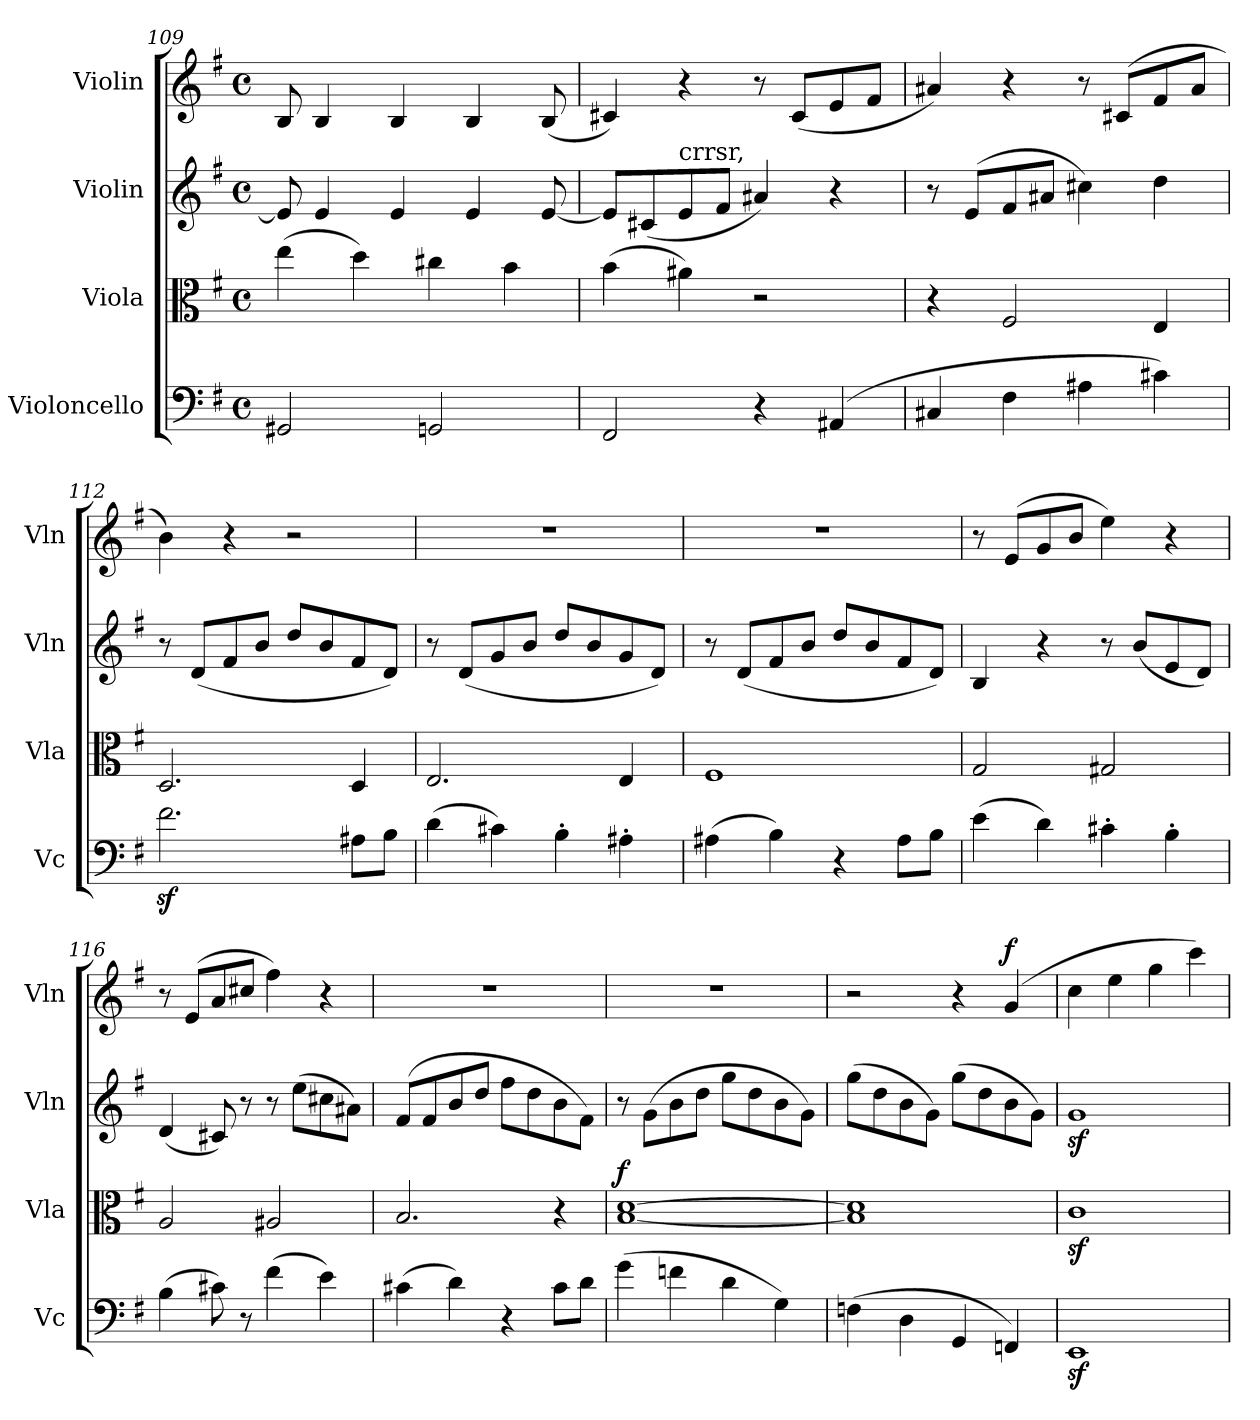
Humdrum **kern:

**kern	**kern	**dynam	**kern	**kern	**dynam
*part4	*part3	*part3	*part2	*part1	*part1
*staff4	*staff3	*staff3	*staff2	*staff1	*staff1
*I"Violoncello	*I"Viola	*	*I"Violin	*I"Violin	*
*I'Vc	*I'Vla	*	*I'Vln	*I'Vln	*
*clefF4	*clefC3	*	*clefG2	*clefG2	*
*k[f#]	*k[f#]	*	*k[f#]	*k[f#]	*
*M4/4	*M4/4	*	*M4/4	*M4/4	*
*met(c)	*met(c)	*	*met(c)	*met(c)	*
=109	=109	=109	=109	=109	=109
2GG#X/	(4ee\	.	8e/]	8B/	.
.	.	.	4e/	4B/	.
.	4dd\)	.	.	.	.
.	.	.	4e/	4B/	.
2GGn/	4cc#X\	.	.	.	.
.	.	.	4e/	4B/	.
.	4b\	.	.	.	.
.	.	.	[8e/	(8B/	.
=110	=110	=110	=110	=110	=110
2FF#/	(4b\	.	8e/L]	4c#X/)	.
.	.	.	(8c#X/	.	.
!	!	!	!LO:TX:a:t=crrsr,	!	!
.	4a#X\)	.	8e/	4r	.
.	.	.	8f#/J	.	.
4r	2r	.	4a#X/)	8r	.
.	.	.	.	(8c#/L	.
(>4AA#X/	.	.	4r	8e/	.
.	.	.	.	8f#/J	.
!!LO:LB:g=z
=111	=111	=111	=111	=111	=111
4C#X/	4r	.	8r	4a#X/)	.
.	.	.	(8e/L	.	.
4F#\	2F#/	.	8f#/	4r	.
.	.	.	8a#X/J	.	.
4A#X\	.	.	4cc#X\)	8r	.
.	.	.	.	(8c#X/L	.
4c#X\)	4E/	.	4dd\	8f#/	.
.	.	.	.	8a#/J	.
=112	=112	=112	=112	=112	=112
2.f#z<\	2.D/	.	8r	4b\)	.
.	.	.	(8d/L	.	.
.	.	.	8f#/	4r	.
.	.	.	8b/J	.	.
.	.	.	8dd/L	2r	.
.	.	.	8b/	.	.
8A#X\L	4D/	.	8f#/	.	.
8B\J	.	.	8d/J)	.	.
=113	=113	=113	=113	=113	=113
(4d\	2.E/	.	8r	1r	.
.	.	.	(8d/L	.	.
4c#X\)	.	.	8g/	.	.
.	.	.	8b/J	.	.
4B'\	.	.	8dd/L	.	.
.	.	.	8b/	.	.
4A#X'\	4E/	.	8g/	.	.
.	.	.	8d/J)	.	.
=114	=114	=114	=114	=114	=114
(4A#X\	1F#	.	8r	1r	.
.	.	.	(8d/L	.	.
4B\)	.	.	8f#/	.	.
.	.	.	8b/J	.	.
4r	.	.	8dd/L	.	.
.	.	.	8b/	.	.
8A#\L	.	.	8f#/	.	.
8B\J	.	.	8d/J)	.	.
=115	=115	=115	=115	=115	=115
(4e\	2G/	.	4B/	8r	.
.	.	.	.	(8e/L	.
4d\)	.	.	4r	8g/	.
.	.	.	.	8b/J	.
4c#X'\	2G#X/	.	8r	4ee\)	.
.	.	.	(8b/L	.	.
4B'\	.	.	8e/	4r	.
.	.	.	8d/J)	.	.
=116	=116	=116	=116	=116	=116
(4B\	2A/	.	(4d/	8r	.
.	.	.	.	(8e/L	.
8c#X\)	.	.	8c#X/)	8a/	.
8r	.	.	8r	8cc#X/J	.
(4f#\	2A#X/	.	8r	4ff#\)	.
.	.	.	(8ee\L	.	.
4e\)	.	.	8cc#X\	4r	.
.	.	.	8a#X\J)	.	.
=117	=117	=117	=117	=117	=117
(4c#X\	2.B/	.	(8f#/L	1r	.
.	.	.	8f#/	.	.
4d\)	.	.	8b/	.	.
.	.	.	8dd/J	.	.
4r	.	.	8ff#\L	.	.
.	.	.	8dd\	.	.
8c#\L	4r	.	8b\	.	.
8d\J	.	.	8f#\J)	.	.
=118	=118	=118	=118	=118	=118
!	!	!LO:DY:a	!	!	!
(4g\	[1B [1d	f	8r	1r	.
.	.	.	(8g\L	.	.
4fn\	.	.	8b\	.	.
.	.	.	8dd\J	.	.
4d\	.	.	8gg\L	.	.
.	.	.	8dd\	.	.
4G\)	.	.	8b\	.	.
.	.	.	8g\J)	.	.
!!LO:LB:g=z
=119	=119	=119	=119	=119	=119
(4Fn\	1B] 1d]	.	(8gg\L	2r	.
.	.	.	8dd\	.	.
4D\	.	.	8b\	.	.
.	.	.	8g\J)	.	.
4GG/	.	.	(8gg\L	4r	.
.	.	.	8dd\	.	.
!	!	!	!	!	!LO:DY:a
4FFn/)	.	.	8b\	(>4g/	f
.	.	.	8g\J)	.	.
=120	=120	=120	=120	=120	=120
1EEz>	1cz>	.	1gz>	4cc\	.
.	.	.	.	4ee\	.
.	.	.	.	4gg\	.
.	.	.	.	4ccc\)	.
=	=	=	=	=	=
*-	*-	*-	*-	*-	*-
